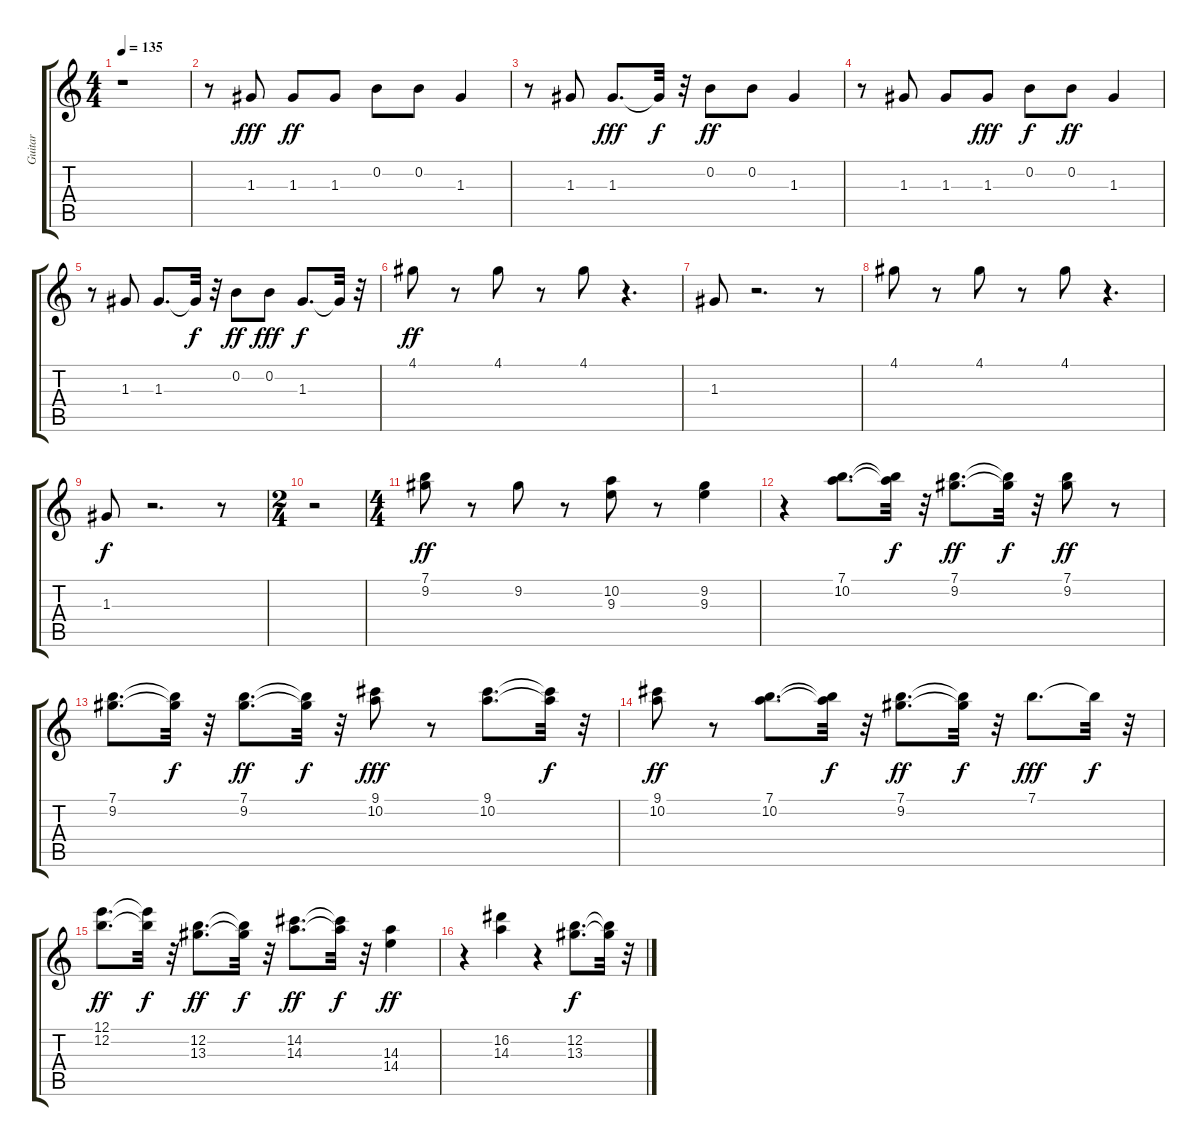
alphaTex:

\track ("Guitar" "Guitar") {instrument overdrivenguitar}
\staff {score tabs}
\tuning (E4 B3 G3 D3 A2 E2) {hide}
\ts (4 4)
\tempo 135
\clef g2
\ks c
r.1{dy ff} |
r.8 1.3.8{dy fff} 1.3.8{dy ff} 1.3.8 0.2.8 0.2.8 1.3.4 |
r.8 1.3.8 1.3.8{d dy fff} 1.3{t}.32{dy f} r.32 0.2.8{dy ff} 0.2.8 1.3.4 |
r.8 1.3.8 1.3.8 1.3.8{dy fff} 0.2.8{dy f} 0.2.8{dy ff} 1.3.4 |
r.8 1.3.8 1.3.8{d} 1.3{t}.32{dy f} r.32 0.2.8{dy ff} 0.2.8{dy fff} 1.3.8{d dy f} 1.3{t}.32 r.32 |
4.1.8{dy ff} r.8 4.1.8 r.8 4.1.8 r.4{d} |
1.3.8 r.2{d} r.8 |
4.1.8 r.8 4.1.8 r.8 4.1.8 r.4{d} |
1.3.8{dy f} r.2{d} r.8 |
\ts (2 4)
r.2 |
\ts (4 4)
(7.1 9.2).8{dy ff} r.8 9.2.8 r.8 (10.2 9.3).8 r.8 (9.2 9.3).4 |
r.4 (7.1 10.2).8{d} (7.1{t} 10.2{t}).32{dy f} r.32 (7.1 9.2).8{d dy ff} (7.1{t} 9.2{t}).32{dy f} r.32 (7.1 9.2).8{dy ff} r.8 |
(7.1 9.2).8{d volume 14} (7.1{t} 9.2{t}).32{dy f} r.32 (7.1 9.2).8{d dy ff volume 13} (7.1{t} 9.2{t}).32{dy f} r.32 (9.1 10.2).8{dy fff volume 13} r.8 (9.1 10.2).8{d volume 13} (9.1{t} 10.2{t}).32{dy f} r.32 |
(9.1 10.2).8{dy ff volume 12} r.8 (7.1 10.2).8{d volume 12} (7.1{t} 10.2{t}).32{dy f} r.32 (7.1 9.2).8{d dy ff volume 12} (7.1{t} 9.2{t}).32{dy f} r.32 7.1.8{d dy fff volume 11} 7.1{t}.32{dy f} r.32 |
(12.1 12.2).8{d dy ff volume 11} (12.1{t} 12.2{t}).32{dy f} r.32 (12.2 13.3).8{d dy ff volume 11} (12.2{t} 13.3{t}).32{dy f} r.32 (14.2 14.3).8{d dy ff volume 10} (14.2{t} 14.3{t}).32{dy f} r.32 (14.3 14.4).4{dy ff volume 10} |
r.4 (16.2 14.3).4{volume 9} r.4 (12.2 13.3).8{d dy f volume 9} (12.2{t} 13.3{t}).32 r.32
